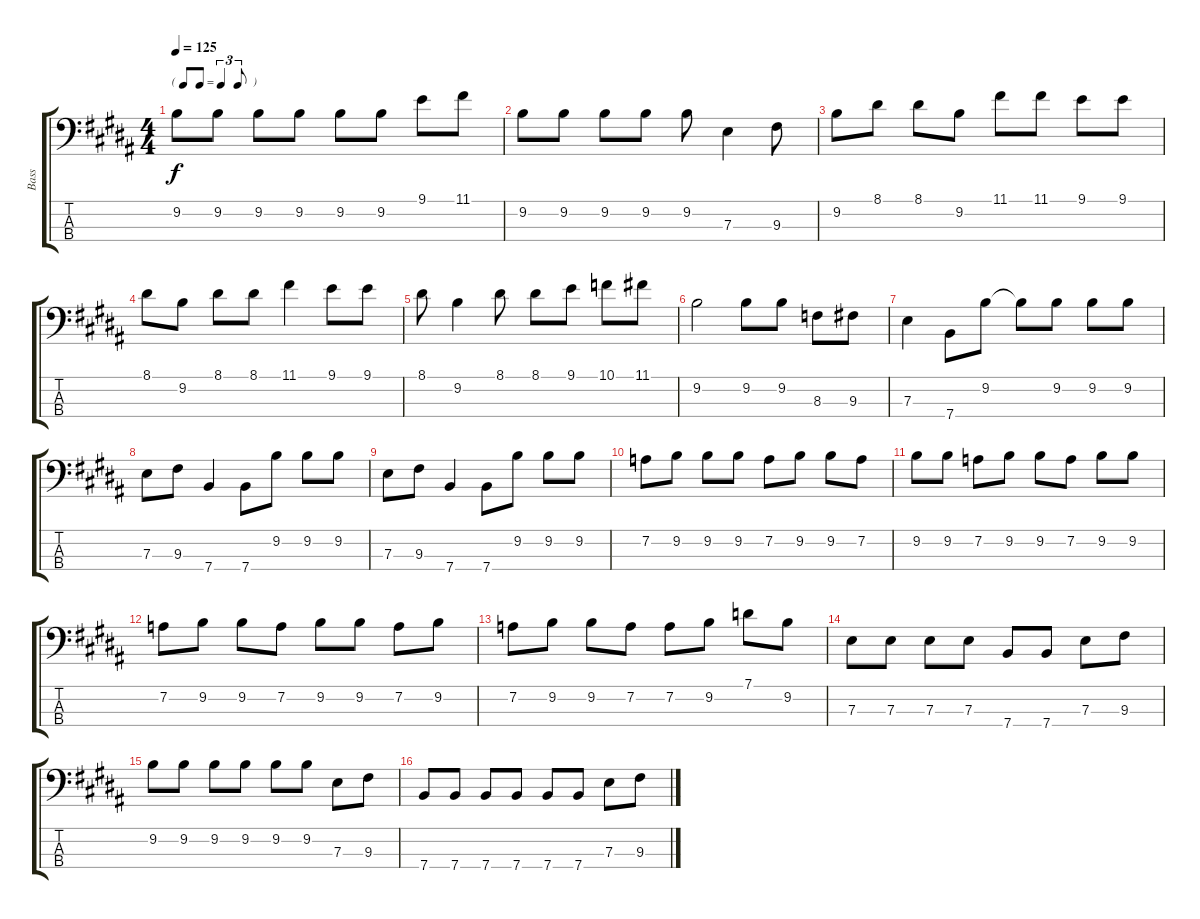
\track ("Bass" "Bass") {instrument electricbassfinger}
\staff {score tabs}
\tuning (G2 D2 A1 E1) {hide}
\ts (4 4)
\tf triplet8th
\tempo 125
\clef f4
\ks b
9.2.8{dy f} 9.2.8 9.2.8 9.2.8 9.2.8 9.2.8 9.1.8 11.1.8 |
9.2.8 9.2.8 9.2.8 9.2.8 9.2.8 7.3.4 9.3.8 |
9.2.8 8.1.8 8.1.8 9.2.8 11.1.8 11.1.8 9.1.8 9.1.8 |
8.1.8 9.2.8 8.1.8 8.1.8 11.1.4 9.1.8 9.1.8 |
8.1.8 9.2.4 8.1.8 8.1.8 9.1.8 10.1.8 11.1.8 |
9.2.2 9.2.8 9.2.8 8.3.8 9.3.8 |
7.3.4 7.4.8 9.2.8 9.2{t}.8 9.2.8 9.2.8 9.2.8 |
7.3.8 9.3.8 7.4.4 7.4.8 9.2.8 9.2.8 9.2.8 |
7.3.8 9.3.8 7.4.4 7.4.8 9.2.8 9.2.8 9.2.8 |
7.2.8 9.2.8 9.2.8 9.2.8 7.2.8 9.2.8 9.2.8 7.2.8 |
9.2.8 9.2.8 7.2.8 9.2.8 9.2.8 7.2.8 9.2.8 9.2.8 |
7.2.8 9.2.8 9.2.8 7.2.8 9.2.8 9.2.8 7.2.8 9.2.8 |
7.2.8 9.2.8 9.2.8 7.2.8 7.2.8 9.2.8 7.1.8 9.2.8 |
7.3.8 7.3.8 7.3.8 7.3.8 7.4.8 7.4.8 7.3.8 9.3.8 |
9.2.8 9.2.8 9.2.8 9.2.8 9.2.8 9.2.8 7.3.8 9.3.8 |
7.4.8 7.4.8 7.4.8 7.4.8 7.4.8 7.4.8 7.3.8 9.3.8
